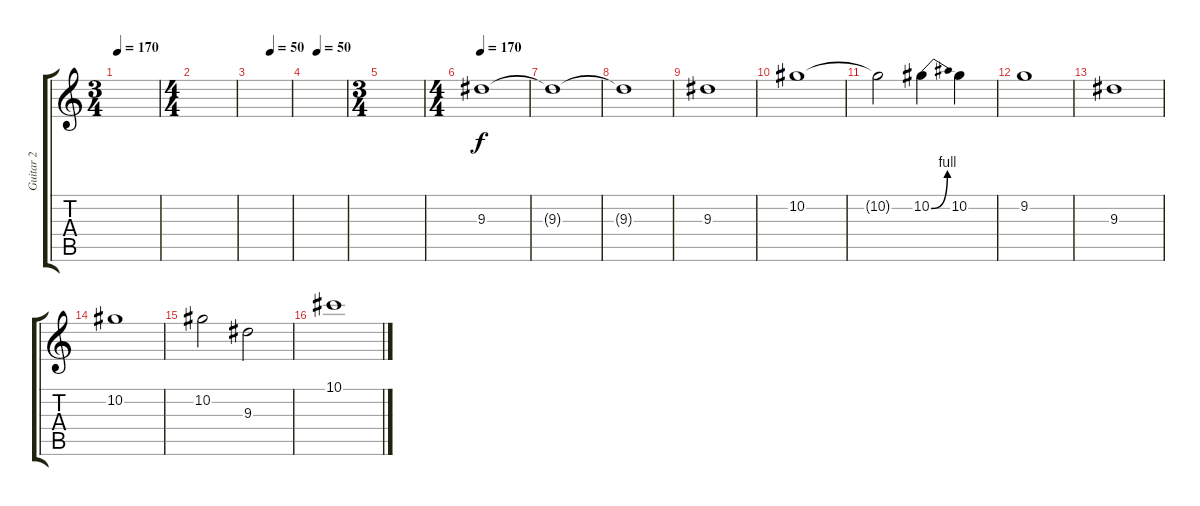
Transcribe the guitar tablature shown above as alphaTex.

\track ("Guitar 2" "Guitar 2") {instrument overdrivenguitar}
\staff {score tabs}
\tuning (Eb4 Bb3 Gb3 Db3 Ab2 Eb2) {hide}
\ts (3 4)
\tempo 170
\clef g2
\ks c
|
\ts (4 4)
|
\tempo (50 0.5)
|
\tempo (50 0.2916666666666667)
|
\ts (3 4)
|
\ts (4 4)
\tempo 170
9.3.1{volume 9 balance 5} |
9.3{t}.1 |
9.3{t}.1 |
9.3.1 |
10.2.1 |
10.2{t}.2 10.2{be (bend 0 0 60 4)}.4 10.2.4 |
9.2.1 |
9.3.1 |
10.2.1 |
10.2.2 9.3.2 |
10.1.1
